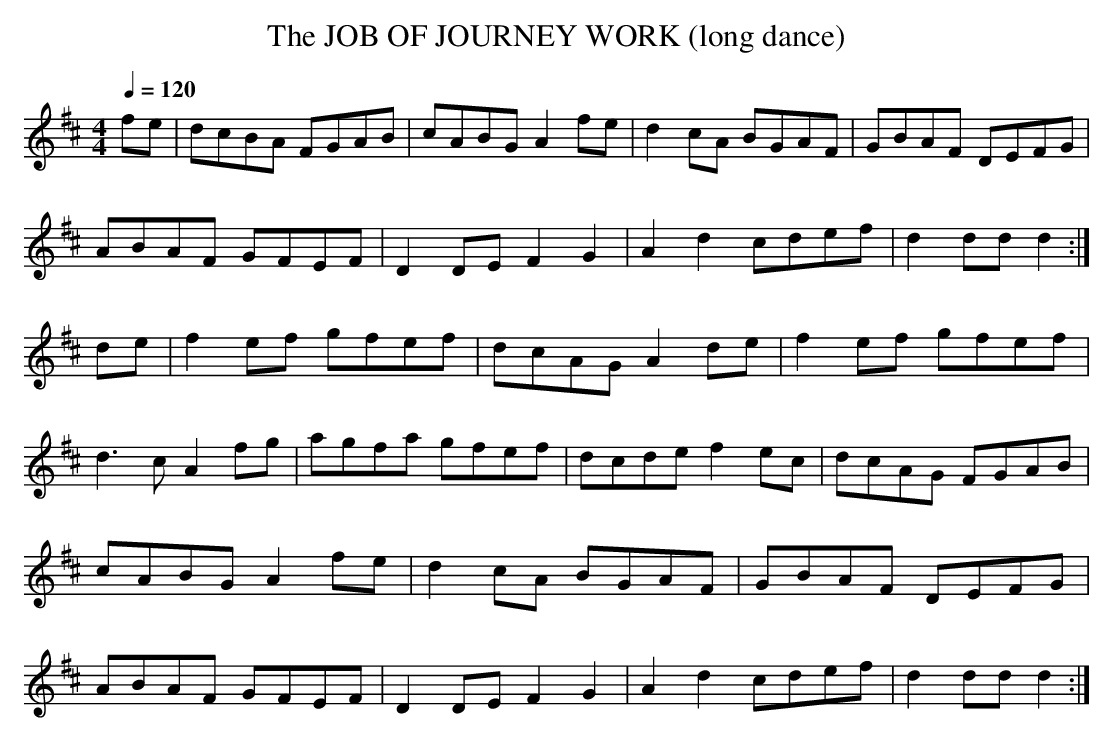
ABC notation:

X:1
T:JOB OF JOURNEY WORK (long dance), The
Q:1/4=120
M:4/4
L:1/8
K:D
fe|dcBA FGAB|cABG A2fe|d2cA BGAF|GBAF DEFG|
ABAF GFEF|D2DE F2G2|A2d2cdef|d2dd d2:|
de|f2ef gfef|dcAG A2de|f2ef gfef|
d3c A2fg|agfa gfef|dcde f2ec|dcAG FGAB|
cABG A2fe|d2cA BGAF|GBAF DEFG|
ABAF GFEF|D2DE F2G2|A2d2cdef|d2dd d2:|
